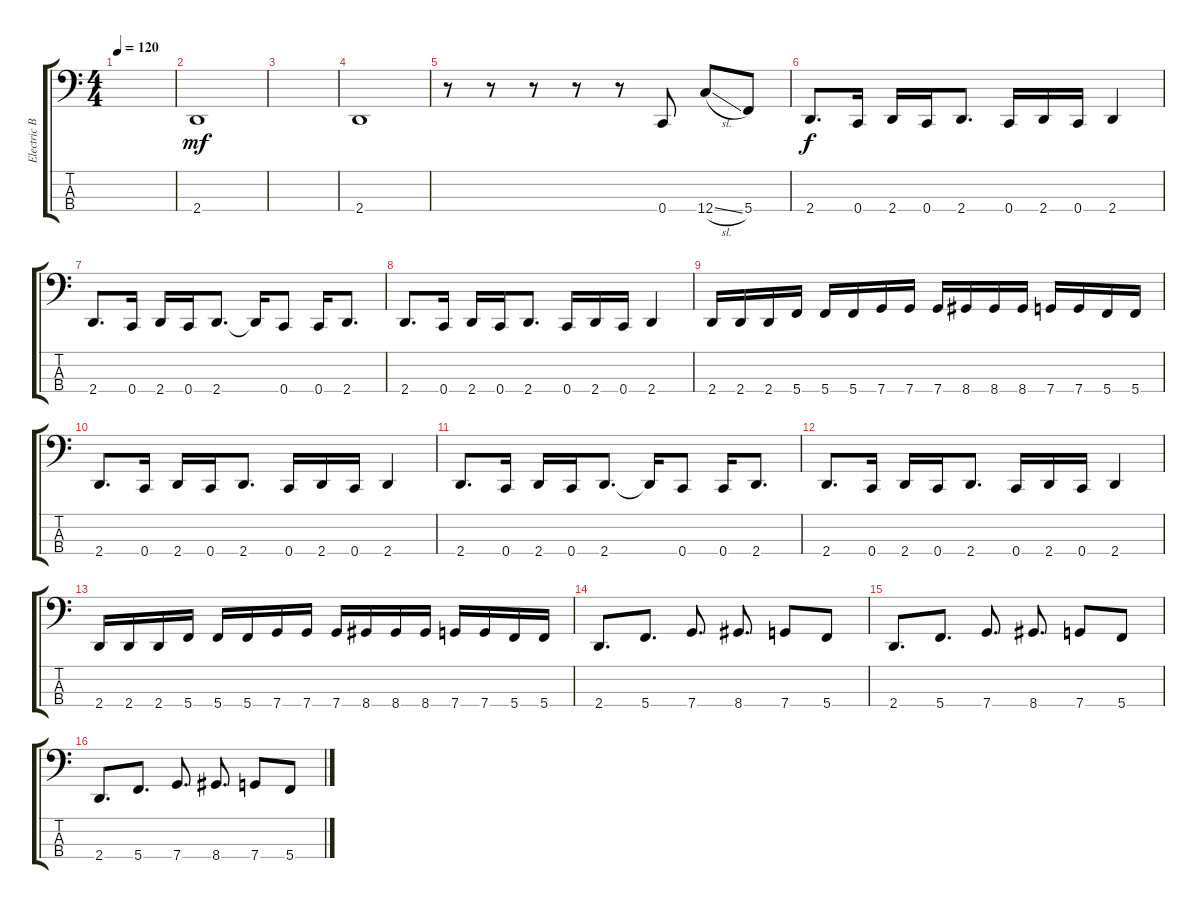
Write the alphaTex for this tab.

\track ("Electric Bass" "Electric B") {instrument electricbassfinger}
\staff {score tabs}
\tuning (F2 C2 G1 C1) {hide}
\ts (4 4)
\tempo 120
\clef f4
\ks c
|
2.4.1{dy mf} |
|
2.4.1 |
r.8 r.8 r.8 r.8 r.8 0.4.8 12.4{sl}.8 5.4.8 |
2.4.8{d dy f} 0.4.16 2.4.16 0.4.16 2.4.8{d} 0.4.16 2.4.16 0.4.16 2.4.4 |
2.4.8{d} 0.4.16 2.4.16 0.4.16 2.4.8{d} 2.4{t}.16 0.4.8 0.4.16 2.4.8{d} |
2.4.8{d} 0.4.16 2.4.16 0.4.16 2.4.8{d} 0.4.16 2.4.16 0.4.16 2.4.4 |
2.4.16 2.4.16 2.4.16 5.4.16 5.4.16 5.4.16 7.4.16 7.4.16 7.4.16 8.4.16 8.4.16 8.4.16 7.4.16 7.4.16 5.4.16 5.4.16 |
2.4.8{d} 0.4.16 2.4.16 0.4.16 2.4.8{d} 0.4.16 2.4.16 0.4.16 2.4.4 |
2.4.8{d} 0.4.16 2.4.16 0.4.16 2.4.8{d} 2.4{t}.16 0.4.8 0.4.16 2.4.8{d} |
2.4.8{d} 0.4.16 2.4.16 0.4.16 2.4.8{d} 0.4.16 2.4.16 0.4.16 2.4.4 |
2.4.16 2.4.16 2.4.16 5.4.16 5.4.16 5.4.16 7.4.16 7.4.16 7.4.16 8.4.16 8.4.16 8.4.16 7.4.16 7.4.16 5.4.16 5.4.16 |
2.4.8{d} 5.4.8{d} 7.4.8{d} 8.4.8{d} 7.4.8 5.4.8 |
2.4.8{d} 5.4.8{d} 7.4.8{d} 8.4.8{d} 7.4.8 5.4.8 |
2.4.8{d} 5.4.8{d} 7.4.8{d} 8.4.8{d} 7.4.8 5.4.8
